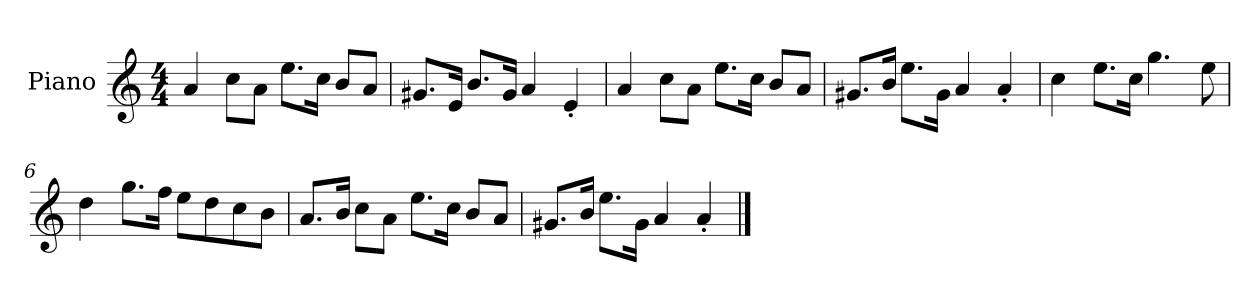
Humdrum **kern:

**kern
*part1
*staff1
*I"Piano
*I'P-no
*clefG2
*k[]
*M4/4
*MM90
=1
4a/
8cc\L
8a\J
8.ee\L
16cc\Jk
8b/L
8a/J
=2
8.g#X/L
16e/Jk
8.b/L
16g#/Jk
4a/
4e'/
=3
4a/
8cc\L
8a\J
8.ee\L
16cc\Jk
8b/L
8a/J
=4
8.g#X/L
16b/Jk
8.ee\L
16g#\Jk
4a/
4a'/
=5
4cc\
8.ee\L
16cc\Jk
4.gg\
8ee\
!!LO:LB:g=z
=6
4dd\
8.gg\L
16ff\Jk
8ee\L
8dd\
8cc\
8b\J
=7
8.a/L
16b/Jk
8cc\L
8a\J
8.ee\L
16cc\Jk
8b/L
8a/J
=8
8.g#X/L
16b/Jk
8.ee\L
16g#\Jk
4a/
4a'/
==
*-
